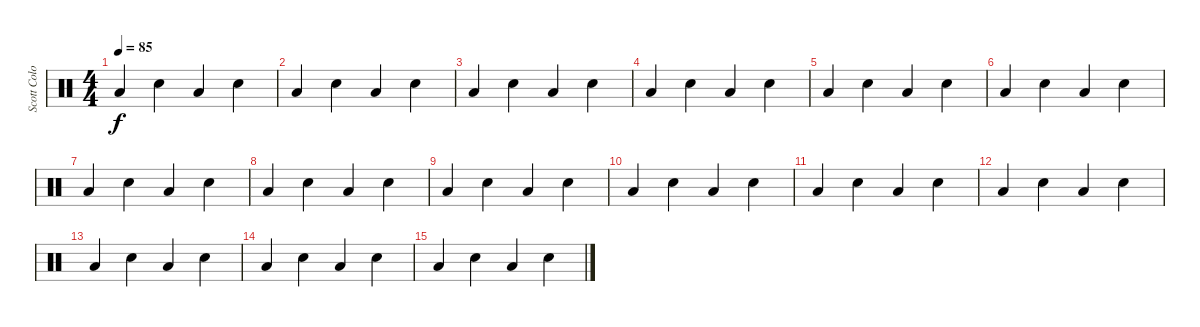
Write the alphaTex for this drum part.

\track ("Scott Colombus" "Scott Colo") {instrument percussion}
\staff {score}
\articulation defaults
\ts (4 4)
\tempo 85
\clef neutral
\ks c "Low Floor Tom (hit)".4{dy f} "Snare (hit) 2".4 "Low Floor Tom (hit)".4 "Snare (hit) 2".4
|
"Low Floor Tom (hit)".4 "Snare (hit) 2".4 "Low Floor Tom (hit)".4 "Snare (hit) 2".4 |
"Low Floor Tom (hit)".4 "Snare (hit) 2".4 "Low Floor Tom (hit)".4 "Snare (hit) 2".4 |
"Low Floor Tom (hit)".4 "Snare (hit) 2".4 "Low Floor Tom (hit)".4 "Snare (hit) 2".4 |
"Low Floor Tom (hit)".4 "Snare (hit) 2".4 "Low Floor Tom (hit)".4 "Snare (hit) 2".4 |
"Low Floor Tom (hit)".4 "Snare (hit) 2".4 "Low Floor Tom (hit)".4 "Snare (hit) 2".4 |
"Low Floor Tom (hit)".4 "Snare (hit) 2".4 "Low Floor Tom (hit)".4 "Snare (hit) 2".4 |
"Low Floor Tom (hit)".4 "Snare (hit) 2".4 "Low Floor Tom (hit)".4 "Snare (hit) 2".4 |
"Low Floor Tom (hit)".4 "Snare (hit) 2".4 "Low Floor Tom (hit)".4 "Snare (hit) 2".4 |
"Low Floor Tom (hit)".4 "Snare (hit) 2".4 "Low Floor Tom (hit)".4 "Snare (hit) 2".4 |
"Low Floor Tom (hit)".4 "Snare (hit) 2".4 "Low Floor Tom (hit)".4 "Snare (hit) 2".4 |
"Low Floor Tom (hit)".4{volume 7} "Snare (hit) 2".4 "Low Floor Tom (hit)".4 "Snare (hit) 2".4 |
"Low Floor Tom (hit)".4 "Snare (hit) 2".4 "Low Floor Tom (hit)".4 "Snare (hit) 2".4 |
"Low Floor Tom (hit)".4{volume 0} "Snare (hit) 2".4 "Low Floor Tom (hit)".4 "Snare (hit) 2".4 |
"Low Floor Tom (hit)".4 "Snare (hit) 2".4 "Low Floor Tom (hit)".4 "Snare (hit) 2".4
